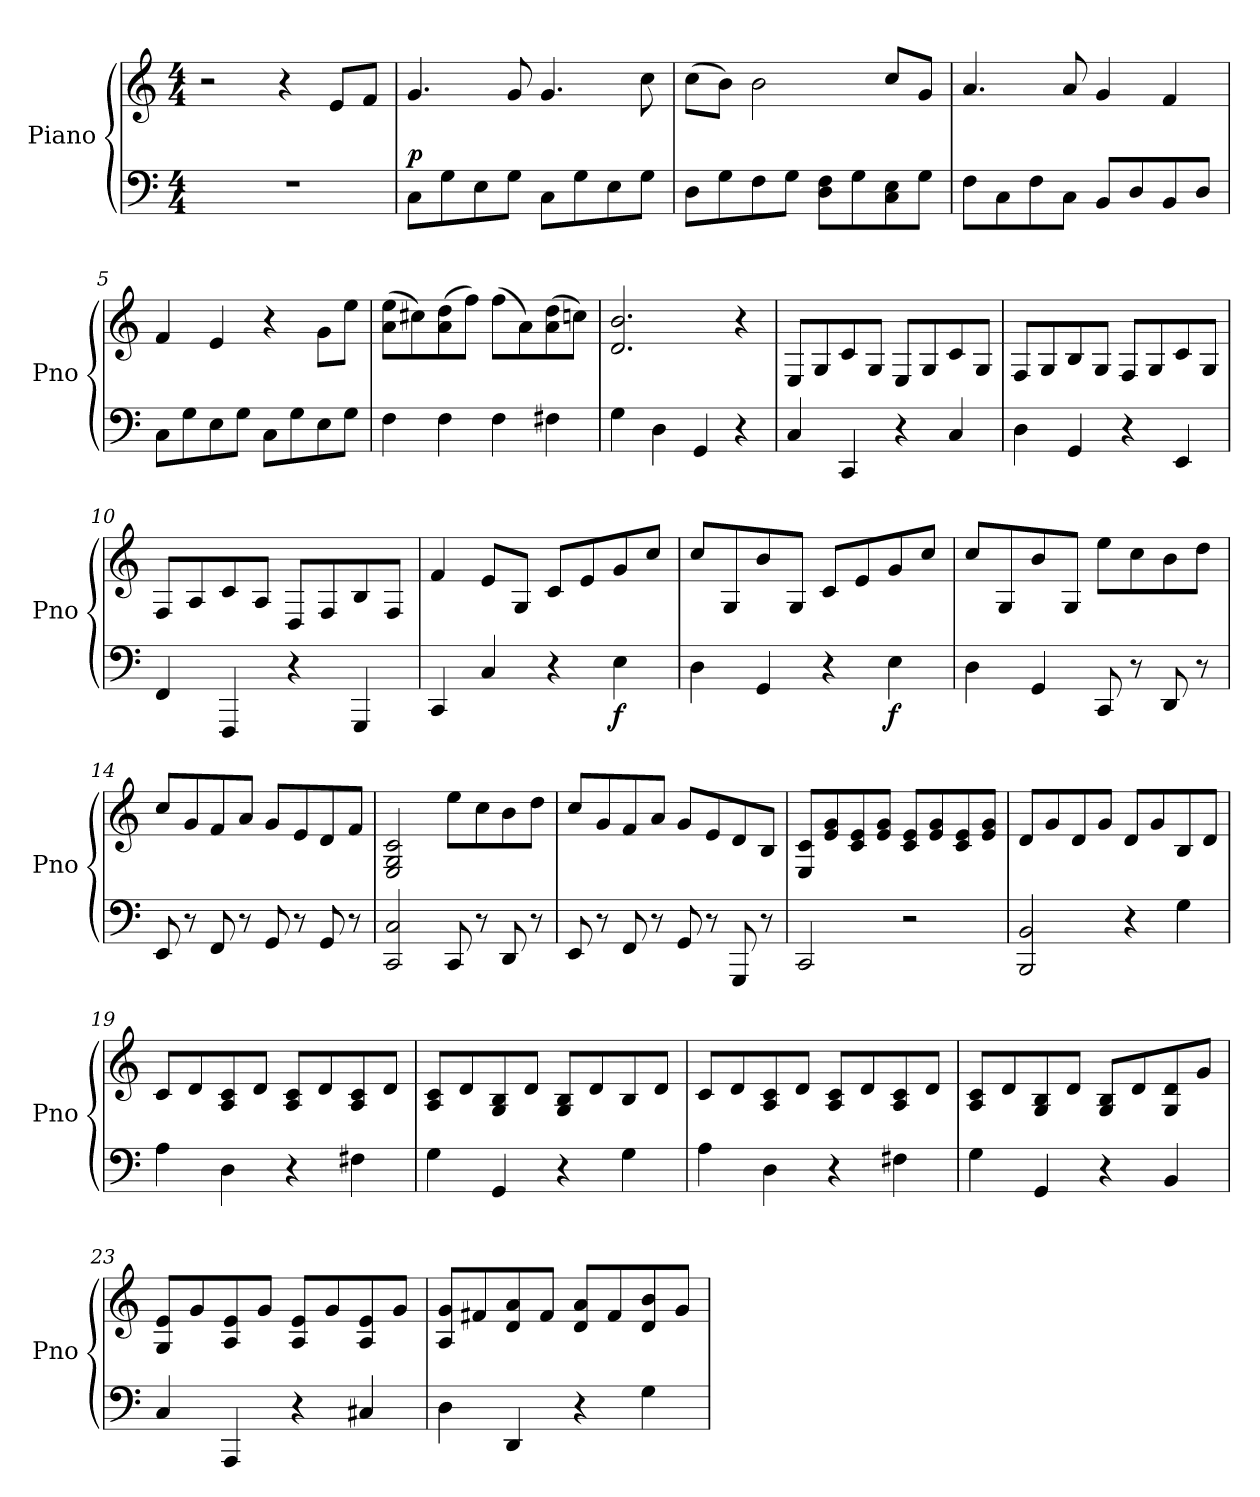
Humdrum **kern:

**kern	**kern	**dynam
*part1	*part1	*part1
*staff2	*staff1	*staff1/2
*I"Piano	*	*
*I'Pno	*	*
*clefF4	*clefG2	*
*k[]	*k[]	*
*M4/4	*M4/4	*
*MM85	*MM85	*
=1	=1	=1
1r	2r	.
.	4r	.
.	8e/L	.
.	8f/J	.
=2	=2	=2
!	!	!LO:DY:a=2
8C\L	4.g/	p
8G\	.	.
8E\	.	.
8G\J	8g/	.
8C\L	4.g/	.
8G\	.	.
8E\	.	.
8G\J	8cc\	.
=3	=3	=3
8D\L	(>8cc\L	.
8G\	8b\J)	.
8F\	2b\	.
8G\J	.	.
8D\ 8F\L	.	.
8G\	.	.
8C\ 8E\	8cc/L	.
8G\J	8g/J	.
=4	=4	=4
8F\L	4.a/	.
8C\	.	.
8F\	.	.
8C\J	8a/	.
8BB/L	4g/	.
8D/	.	.
8BB/	4f/	.
8D/J	.	.
=5	=5	=5
8C\L	4f/	.
8G\	.	.
8E\	4e/	.
8G\J	.	.
8C\L	4r	.
8G\	.	.
8E\	8g\L	.
8G\J	8ee\J	.
=6	=6	=6
4F\	(>8a\ 8ee\L	.
.	8cc#X\)	.
4F\	(>8a\ 8dd\	.
.	8ff\J)	.
4F\	(>8ff\L	.
.	8a\)	.
4F#X\	(>8a\ 8dd\	.
.	8ccn\J)	.
=7	=7	=7
4G\	2.d/ 2.b/	.
4D\	.	.
4GG/	.	.
4r	4r	.
!!LO:LB:g=z
=8	=8	=8
4C/	8E/L	.
.	8G/	.
4CC/	8c/	.
.	8G/J	.
4r	8E/L	.
.	8G/	.
4C/	8c/	.
.	8G/J	.
=9	=9	=9
4D\	8F/L	.
.	8G/	.
4GG/	8B/	.
.	8G/J	.
4r	8F/L	.
.	8G/	.
4EE/	8c/	.
.	8G/J	.
=10	=10	=10
4FF/	8F/L	.
.	8A/	.
4FFF/	8c/	.
.	8A/J	.
4r	8D/L	.
.	8F/	.
4GGG/	8B/	.
.	8F/J	.
=11	=11	=11
4CC/	4f/	.
4C/	8e/L	.
.	8G/J	.
4r	8c/L	.
.	8e/	.
!	!	!LO:DY:b=2
4E\	8g/	f
.	8cc/J	.
=12	=12	=12
4D\	8cc/L	.
.	8G/	.
4GG/	8b/	.
.	8G/J	.
4r	8c/L	.
.	8e/	.
!	!	!LO:DY:b=2
4E\	8g/	f
.	8cc/J	.
!!LO:LB:g=z
=13	=13	=13
4D\	8cc/L	.
.	8G/	.
4GG/	8b/	.
.	8G/J	.
8CC/	8ee\L	.
8r	8cc\	.
8DD/	8b\	.
8r	8dd\J	.
=14	=14	=14
8EE/	8cc/L	.
8r	8g/	.
8FF/	8f/	.
8r	8a/J	.
8GG/	8g/L	.
8r	8e/	.
8GG/	8d/	.
8r	8f/J	.
=15	=15	=15
2CC/ 2C/	2E/ 2G/ 2c/	.
8CC/	8ee\L	.
8r	8cc\	.
8DD/	8b\	.
8r	8dd\J	.
=16	=16	=16
8EE/	8cc/L	.
8r	8g/	.
8FF/	8f/	.
8r	8a/J	.
8GG/	8g/L	.
8r	8e/	.
8GGG/	8d/	.
8r	8B/J	.
=17	=17	=17
2CC/	8E/ 8c/L	.
.	8e/ 8g/	.
.	8c/ 8e/	.
.	8e/ 8g/J	.
2r	8c/ 8e/L	.
.	8e/ 8g/	.
.	8c/ 8e/	.
.	8e/ 8g/J	.
=18	=18	=18
2BBB/ 2BB/	8d/L	.
.	8g/	.
.	8d/	.
.	8g/J	.
4r	8d/L	.
.	8g/	.
4G\	8B/	.
.	8d/J	.
!!LO:LB:g=z
=19	=19	=19
4A\	8c/L	.
.	8d/	.
4D\	8A/ 8c/	.
.	8d/J	.
4r	8A/ 8c/L	.
.	8d/	.
4F#X\	8A/ 8c/	.
.	8d/J	.
=20	=20	=20
4G\	8A/ 8c/L	.
.	8d/	.
4GG/	8G/ 8B/	.
.	8d/J	.
4r	8G/ 8B/L	.
.	8d/	.
4G\	8B/	.
.	8d/J	.
=21	=21	=21
4A\	8c/L	.
.	8d/	.
4D\	8A/ 8c/	.
.	8d/J	.
4r	8A/ 8c/L	.
.	8d/	.
4F#X\	8A/ 8c/	.
.	8d/J	.
=22	=22	=22
4G\	8A/ 8c/L	.
.	8d/	.
4GG/	8G/ 8B/	.
.	8d/J	.
4r	8G/ 8B/L	.
.	8d/	.
4BB/	8G/ 8d/	.
.	8g/J	.
=23	=23	=23
4C/	8G/ 8e/L	.
.	8g/	.
4AAA/	8A/ 8e/	.
.	8g/J	.
4r	8A/ 8e/L	.
.	8g/	.
4C#X/	8A/ 8e/	.
.	8g/J	.
!!LO:LB:g=z
=24	=24	=24
4D\	8A/ 8g/L	.
.	8f#X/	.
4DD/	8d/ 8a/	.
.	8f#/J	.
4r	8d/ 8a/L	.
.	8f#/	.
4G\	8d/ 8b/	.
.	8g/J	.
=	=	=
*-	*-	*-
